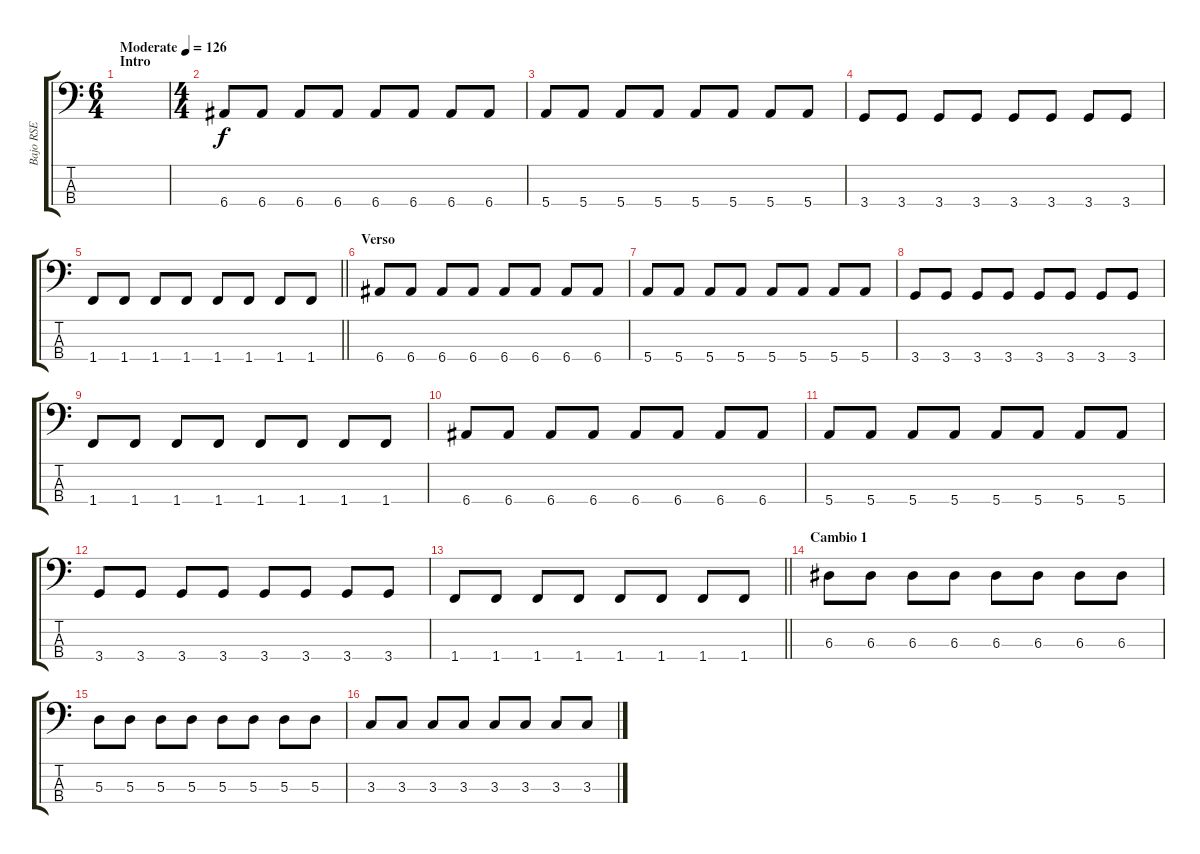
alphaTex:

\track ("Bajo RSE" "Bajo RSE") {instrument electricbasspick}
\staff {score tabs}
\tuning (G2 D2 A1 E1) {hide}
\ts (6 4)
\section ("" "Intro")
\tempo (126 "Moderate")
\clef f4
\ks c
|
\ts (4 4)
6.4.8 6.4.8 6.4.8 6.4.8 6.4.8 6.4.8 6.4.8 6.4.8 |
5.4.8 5.4.8 5.4.8 5.4.8 5.4.8 5.4.8 5.4.8 5.4.8 |
3.4.8 3.4.8 3.4.8 3.4.8 3.4.8 3.4.8 3.4.8 3.4.8 |
\barLineRight lightlight
1.4.8 1.4.8 1.4.8 1.4.8 1.4.8 1.4.8 1.4.8 1.4.8 |
\section ("" "Verso")
6.4.8 6.4.8 6.4.8 6.4.8 6.4.8 6.4.8 6.4.8 6.4.8 |
5.4.8 5.4.8 5.4.8 5.4.8 5.4.8 5.4.8 5.4.8 5.4.8 |
3.4.8 3.4.8 3.4.8 3.4.8 3.4.8 3.4.8 3.4.8 3.4.8 |
1.4.8 1.4.8 1.4.8 1.4.8 1.4.8 1.4.8 1.4.8 1.4.8 |
6.4.8 6.4.8 6.4.8 6.4.8 6.4.8 6.4.8 6.4.8 6.4.8 |
5.4.8 5.4.8 5.4.8 5.4.8 5.4.8 5.4.8 5.4.8 5.4.8 |
3.4.8 3.4.8 3.4.8 3.4.8 3.4.8 3.4.8 3.4.8 3.4.8 |
\barLineRight lightlight
1.4.8 1.4.8 1.4.8 1.4.8 1.4.8 1.4.8 1.4.8 1.4.8 |
\section ("" "Cambio 1")
6.3.8 6.3.8 6.3.8 6.3.8 6.3.8 6.3.8 6.3.8 6.3.8 |
5.3.8 5.3.8 5.3.8 5.3.8 5.3.8 5.3.8 5.3.8 5.3.8 |
3.3.8 3.3.8 3.3.8 3.3.8 3.3.8 3.3.8 3.3.8 3.3.8
